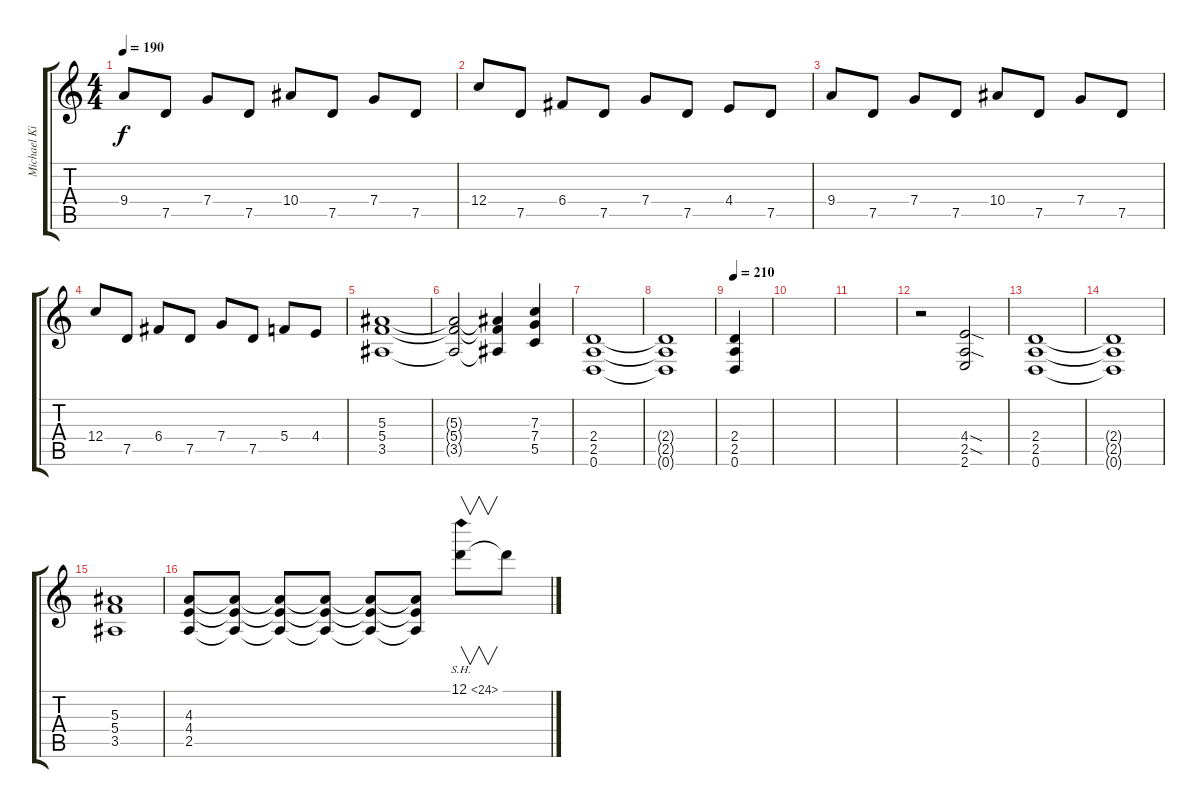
\track ("Michael Kirshin" "Michael Ki") {instrument overdrivenguitar}
\staff {score tabs}
\tuning (D4 A3 F3 C3 G2 D2) {hide}
\ts (4 4)
\tempo 190
\clef g2
\ks c
9.4.8{dy f} 7.5.8 7.4.8 7.5.8 10.4.8 7.5.8 7.4.8 7.5.8 |
12.4.8 7.5.8 6.4.8 7.5.8 7.4.8 7.5.8 4.4.8 7.5.8 |
9.4.8 7.5.8 7.4.8 7.5.8 10.4.8 7.5.8 7.4.8 7.5.8 |
12.4.8 7.5.8 6.4.8 7.5.8 7.4.8 7.5.8 5.4.8 4.4.8 |
(5.3 5.4 3.5).1 |
(5.3{t} 5.4{t} 3.5{t}).2 (5.3{t} 5.4{t} 3.5{t}).4 (7.3 7.4 5.5).4 |
(2.4 2.5 0.6).1 |
(2.4{t} 2.5{t} 0.6{t}).1 |
\tempo 210
(2.4 2.5 0.6).4 |
|
|
r.2 (4.4{sod} 2.5{sod} 2.6).2 |
(2.4 2.5 0.6).1 |
(2.4{t} 2.5{t} 0.6{t}).1 |
(5.3 5.4 3.5).1 |
(4.3 4.4 2.5).8 (4.3{t} 4.4{t} 2.5{t}).8 (4.3{t} 4.4{t} 2.5{t}).8 (4.3{t} 4.4{t} 2.5{t}).8 (4.3{t} 4.4{t} 2.5{t}).8 (4.3{t} 4.4{t} 2.5{t}).8 12.1{sh 12}.8{v} 12.1{t}.8
